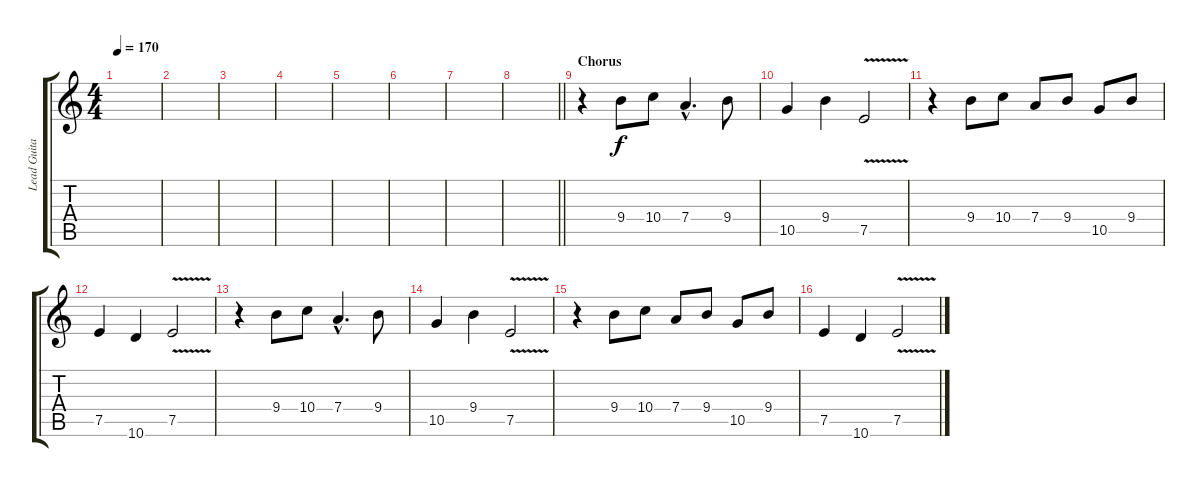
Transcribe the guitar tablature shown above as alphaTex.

\track ("Lead Guitar" "Lead Guita") {instrument distortionguitar}
\staff {score tabs}
\tuning (E4 B3 G3 D3 A2 E2) {hide}
\ts (4 4)
\tempo 170
\clef g2
\ks c
|
|
|
|
|
|
|
\barLineRight lightlight
|
\section ("" "Chorus")
r.4 9.4.8 10.4.8 7.4{hac}.4{d} 9.4.8 |
10.5.4 9.4.4 7.5{v}.2 |
r.4 9.4.8 10.4.8 7.4.8 9.4.8 10.5.8 9.4.8 |
7.5.4 10.6.4 7.5{v}.2 |
r.4 9.4.8 10.4.8 7.4{hac}.4{d} 9.4.8 |
10.5.4 9.4.4 7.5{v}.2 |
r.4 9.4.8 10.4.8 7.4.8 9.4.8 10.5.8 9.4.8 |
7.5.4 10.6.4 7.5{v}.2
